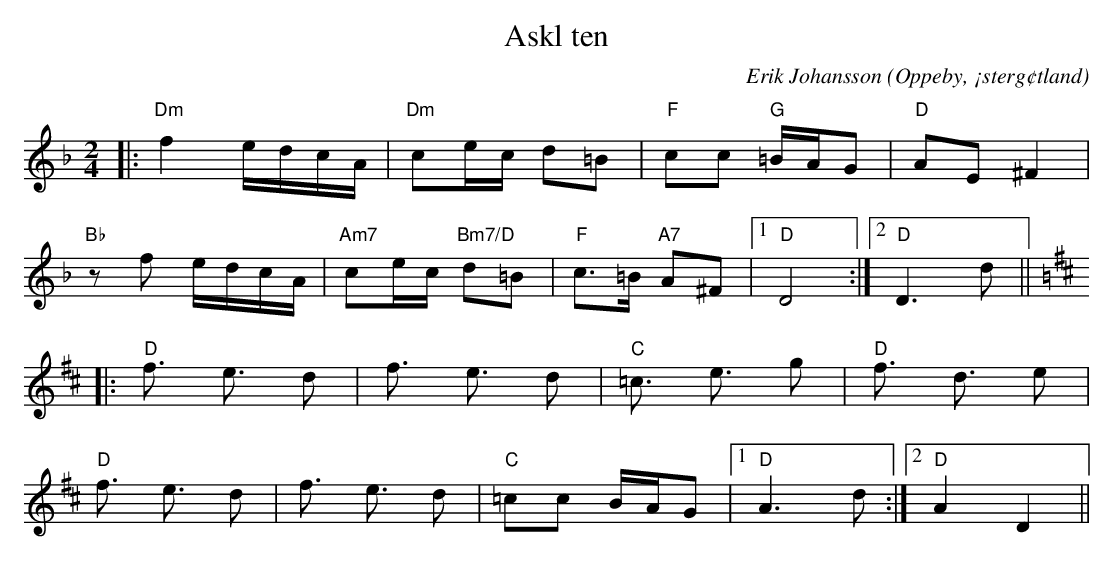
X:1
T:Askl ten
C:Erik Johansson
O:Oppeby, ¡sterg¢tland
Q:90
M:2/4
L:1/8
K:Dm
|:"Dm"f2 e/d/c/A/ |"Dm"ce/c/ d=B| "F" cc "G" =B/A/G | "D" AE ^F2 |
"Bb" zf e/d/c/A/ |"Am7"ce/c/ "Bm7/D"d=B| "F" c>=B  "A7" A^F |1 "D" D4 :|2 "D" D3d ||
K:D
|:"D" f3/2 e3/2 d |f3/2 e3/2 d| "C" =c3/2 e3/2 g| "D" f3/2 d3/2 e |
"D" f3/2 e3/2 d |f3/2 e3/2 d| "C"=cc  B/A/G  |1 "D" A3  d:|2 "D" A2 D2||
